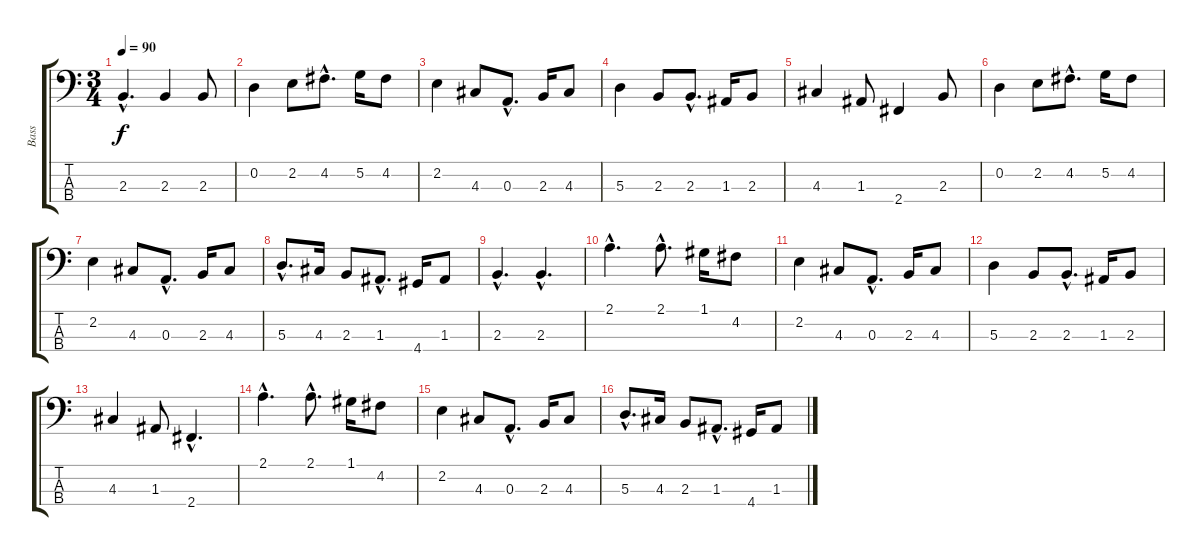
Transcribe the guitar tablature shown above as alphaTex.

\track ("Bass" "Bass") {instrument fretlessbass}
\staff {score tabs}
\tuning (G2 D2 A1 E1) {hide}
\ts (3 4)
\tempo 90
\clef f4
\ks c
2.3{hac}.4{d dy f} 2.3.4 2.3.8 |
0.2.4 2.2.8 4.2{hac}.8{d} 5.2.16 4.2.8 |
2.2.4 4.3.8 0.3{hac}.8{d} 2.3.16 4.3.8 |
5.3.4 2.3.8 2.3{hac}.8{d} 1.3.16 2.3.8 |
4.3.4 1.3.8 2.4.4 2.3.8 |
0.2.4 2.2.8 4.2{hac}.8{d} 5.2.16 4.2.8 |
2.2.4 4.3.8 0.3{hac}.8{d} 2.3.16 4.3.8 |
5.3{hac}.8{d} 4.3.16 2.3.8 1.3{hac}.8{d} 4.4.16 1.3.8 |
2.3{hac}.4{d} 2.3{hac}.4{d} |
2.1{hac}.4{d} 2.1{hac}.8{d} 1.1.16 4.2.8 |
2.2.4 4.3.8 0.3{hac}.8{d} 2.3.16 4.3.8 |
5.3.4 2.3.8 2.3{hac}.8{d} 1.3.16 2.3.8 |
4.3.4 1.3.8 2.4{hac}.4{d} |
2.1{hac}.4{d} 2.1{hac}.8{d} 1.1.16 4.2.8 |
2.2.4 4.3.8 0.3{hac}.8{d} 2.3.16 4.3.8 |
5.3{hac}.8{d} 4.3.16 2.3.8 1.3{hac}.8{d} 4.4.16 1.3.8
